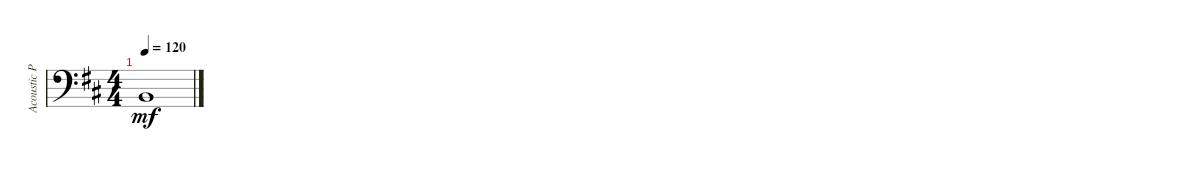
\track ("Acoustic Piano (Staff 2)" "Acoustic P") {instrument acousticgrandpiano}
\staff {score}
\tuning (E4 B3 G3 D3 A2 E2 B1) {hide}
\ts (4 4)
\tempo 120
\clef f4
\ks d
2.5{t}.1{dy mf}
